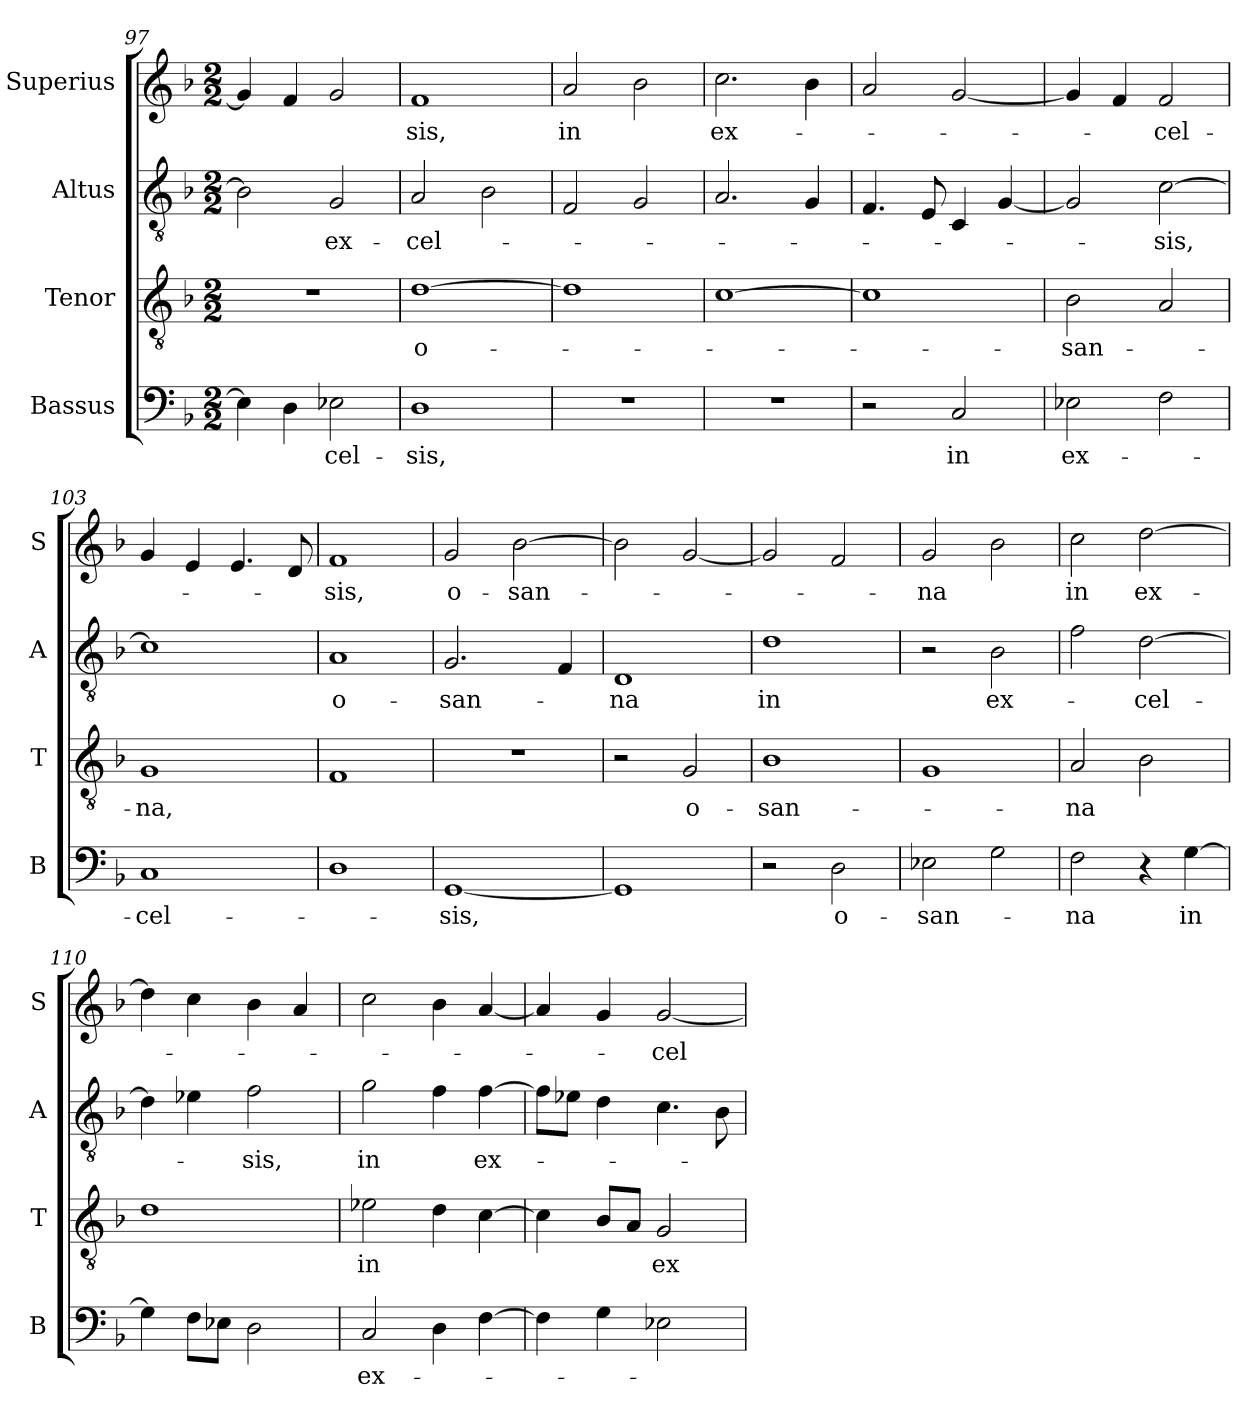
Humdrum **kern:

**kern	**text	**kern	**text	**kern	**text	**kern	**text
*part4	*part4	*part3	*part3	*part2	*part2	*part1	*part1
*staff4	*staff4	*staff3	*staff3	*staff2	*staff2	*staff1	*staff1
*I"Bassus	*	*I"Tenor	*	*I"Altus	*	*I"Superius	*
*I'B	*	*I'T	*	*I'A	*	*I'S	*
*clefF4	*	*clefGv2	*	*clefGv2	*	*clefG2	*
*k[b-]	*	*k[b-]	*	*k[b-]	*	*k[b-]	*
*M2/2	*	*M2/2	*	*M2/2	*	*M2/2	*
=97	=97	=97	=97	=97	=97	=97	=97
4E-]	.	1r	.	2B-]	.	4g]	.
4D	.	.	.	.	.	4f	.
!	!LO:LY:i	!	!	!	!LO:LY:i	!	!
2E-X	-cel-	.	.	2G	ex-	2g	.
=98	=98	=98	=98	=98	=98	=98	=98
!	!LO:LY:i	!	!LO:LY:i	!	!LO:LY:i	!	!LO:LY:i
1D	-sis,	[1d	o-	2A	-cel-	1f	-sis,
.	.	.	.	2B-	.	.	.
=99	=99	=99	=99	=99	=99	=99	=99
!	!	!	!	!	!	!	!LO:LY:i
1r	.	1d]	.	2F	.	2a	in
.	.	.	.	2G	.	2b-	.
=100	=100	=100	=100	=100	=100	=100	=100
!	!	!	!	!	!	!	!LO:LY:i
1r	.	[1c	.	2.A	.	2.cc	ex-
.	.	.	.	4G	.	4b-	.
=101	=101	=101	=101	=101	=101	=101	=101
2r	.	1c]	.	4.F	.	2a	.
.	.	.	.	8E	.	.	.
!	!LO:LY:i	!	!	!	!	!	!
2C	in	.	.	4C	.	[2g	.
.	.	.	.	[4G	.	.	.
=102	=102	=102	=102	=102	=102	=102	=102
!	!LO:LY:i	!	!LO:LY:i	!	!	!	!
2E-X	ex-	2B-	-san-	2G]	.	4g]	.
.	.	.	.	.	.	4f	.
!	!	!	!	!	!LO:LY:i	!	!LO:LY:i
2F	.	2A	.	[2c	-sis,	2f	-cel-
=103	=103	=103	=103	=103	=103	=103	=103
!	!LO:LY:i	!	!LO:LY:i	!	!	!	!
1C	-cel-	1G	-na,	1c]	.	4g	.
.	.	.	.	.	.	4e	.
.	.	.	.	.	.	4.e	.
.	.	.	.	.	.	8d	.
=104	=104	=104	=104	=104	=104	=104	=104
!	!	!	!	!	!LO:LY:i	!	!LO:LY:i
1D	.	1F	.	1A	o-	1f	-sis,
=105	=105	=105	=105	=105	=105	=105	=105
!	!LO:LY:i	!	!	!	!LO:LY:i	!	!LO:LY:i
[1GG	-sis,	1r	.	2.G	-san-	2g	o-
!	!	!	!	!	!	!	!LO:LY:i
.	.	.	.	.	.	[2b-	-san-
.	.	.	.	4F	.	.	.
=106	=106	=106	=106	=106	=106	=106	=106
!	!	!	!	!	!LO:LY:i	!	!
1GG]	.	2r	.	1D	-na	2b-]	.
!	!	!	!LO:LY:i	!	!	!	!
.	.	2G	o-	.	.	[2g	.
=107	=107	=107	=107	=107	=107	=107	=107
!	!	!	!LO:LY:i	!	!LO:LY:i	!	!
2r	.	1B-	-san-	1d	in	2g]	.
!	!LO:LY:i	!	!	!	!	!	!
2D	o-	.	.	.	.	2f	.
=108	=108	=108	=108	=108	=108	=108	=108
!	!LO:LY:i	!	!	!	!	!	!LO:LY:i
2E-X	-san-	1G	.	2r	.	2g	-na
2G	.	.	.	2B-	ex-	2b-	.
=109	=109	=109	=109	=109	=109	=109	=109
!	!LO:LY:i	!	!LO:LY:i	!	!	!	!LO:LY:i
2F	-na	2A	-na	2f	.	2cc	in
!	!	!	!	!	!	!	!LO:LY:i
4r	.	2B-	.	[2d	-cel-	[2dd	ex-
!	!LO:LY:i	!	!	!	!	!	!
[4G	in	.	.	.	.	.	.
=110	=110	=110	=110	=110	=110	=110	=110
4G]	.	1d	.	4d]	.	4dd]	.
8FL	.	.	.	4e-X	.	4cc	.
8E-XJ	.	.	.	.	.	.	.
!	!	!	!	!	!LO:LY:i	!	!
2D	.	.	.	2f	-sis,	4b-	.
.	.	.	.	.	.	4a	.
=111	=111	=111	=111	=111	=111	=111	=111
!	!LO:LY:i	!	!LO:LY:i	!	!LO:LY:i	!	!
2C	ex-	2e-X	in	2g	in	2cc	.
4D	.	4d	.	4f	.	4b-	.
!	!	!	!	!	!LO:LY:i	!	!
[4F	.	[4c	.	[4f	ex-	[4a	.
=112	=112	=112	=112	=112	=112	=112	=112
4F]	.	4c]	.	8fL]	.	4a]	.
.	.	.	.	8e-XJ	.	.	.
4G	.	8B-L	.	4d	.	4g	.
.	.	8AJ	.	.	.	.	.
!	!	!	!LO:LY:i	!	!	!	!LO:LY:i
2E-X	.	2G	ex-	4.c	.	[2g	-cel-
.	.	.	.	8B-	.	.	.
=	=	=	=	=	=	=	=
*-	*-	*-	*-	*-	*-	*-	*-
